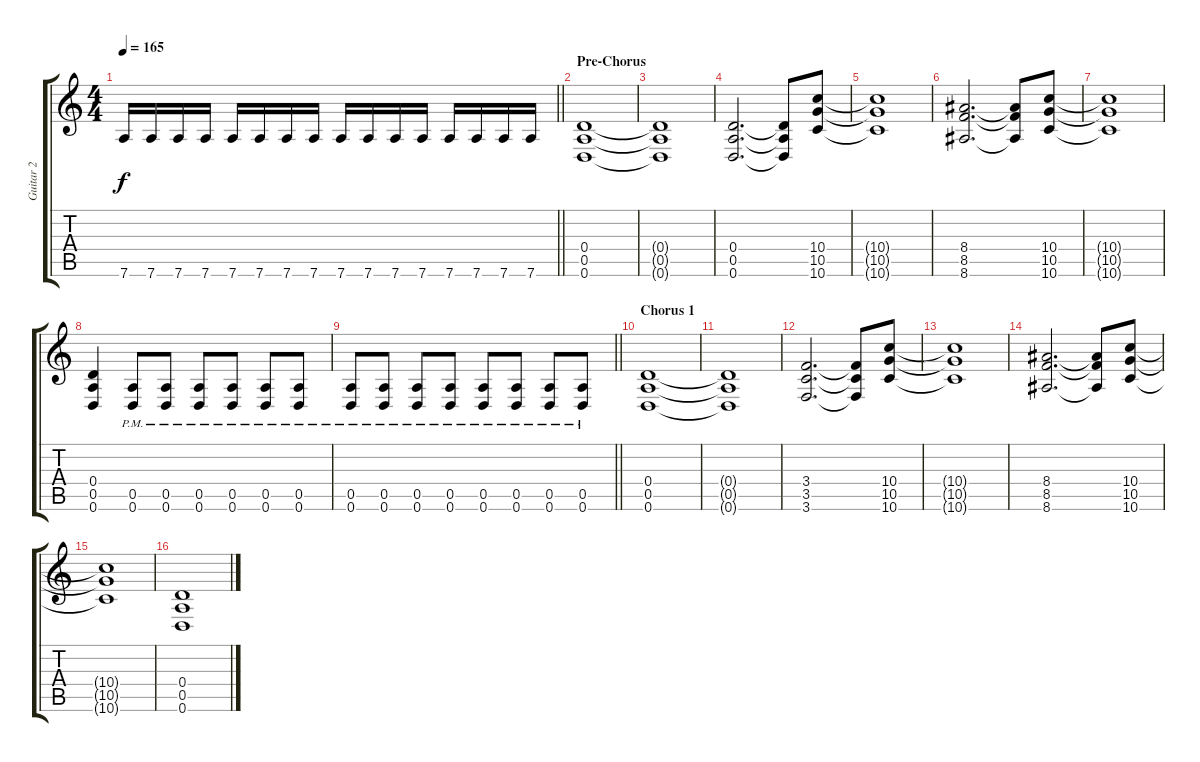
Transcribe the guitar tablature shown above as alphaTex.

\track ("Guitar 2" "Guitar 2") {instrument distortionguitar}
\staff {score tabs}
\tuning (E4 B3 G3 D3 A2 D2) {hide}
\ts (4 4)
\tempo 165
\clef g2
\barLineRight lightlight
\ks c
7.6.16{dy f} 7.6.16 7.6.16 7.6.16 7.6.16 7.6.16 7.6.16 7.6.16 7.6.16 7.6.16 7.6.16 7.6.16 7.6.16 7.6.16 7.6.16 7.6.16 |
\section ("" "Pre-Chorus")
(0.4 0.5 0.6).1 |
(0.4{t} 0.5{t} 0.6{t}).1 |
(0.4 0.5 0.6).2{d} (0.4{t} 0.5{t} 0.6{t}).8 (10.4 10.5 10.6).8 |
(10.4{t} 10.5{t} 10.6{t}).1 |
(8.4 8.5 8.6).2{d} (8.4{t} 8.5{t} 8.6{t}).8 (10.4 10.5 10.6).8 |
(10.4{t} 10.5{t} 10.6{t}).1 |
(0.4 0.5 0.6).4 (0.5{pm} 0.6{pm}).8 (0.5{pm} 0.6{pm}).8 (0.5{pm} 0.6{pm}).8 (0.5{pm} 0.6{pm}).8 (0.5{pm} 0.6{pm}).8 (0.5{pm} 0.6{pm}).8 |
\barLineRight lightlight
(0.5{pm} 0.6{pm}).8 (0.5{pm} 0.6{pm}).8 (0.5{pm} 0.6{pm}).8 (0.5{pm} 0.6{pm}).8 (0.5{pm} 0.6{pm}).8 (0.5{pm} 0.6{pm}).8 (0.5{pm} 0.6{pm}).8 (0.5{pm} 0.6{pm}).8 |
\section ("" "Chorus 1")
(0.4 0.5 0.6).1 |
(0.4{t} 0.5{t} 0.6{t}).1 |
(3.4 3.5 3.6).2{d} (3.4{t} 3.5{t} 3.6{t}).8 (10.4 10.5 10.6).8 |
(10.4{t} 10.5{t} 10.6{t}).1 |
(8.4 8.5 8.6).2{d} (8.4{t} 8.5{t} 8.6{t}).8 (10.4 10.5 10.6).8 |
(10.4{t} 10.5{t} 10.6{t}).1 |
(0.4 0.5 0.6).1
